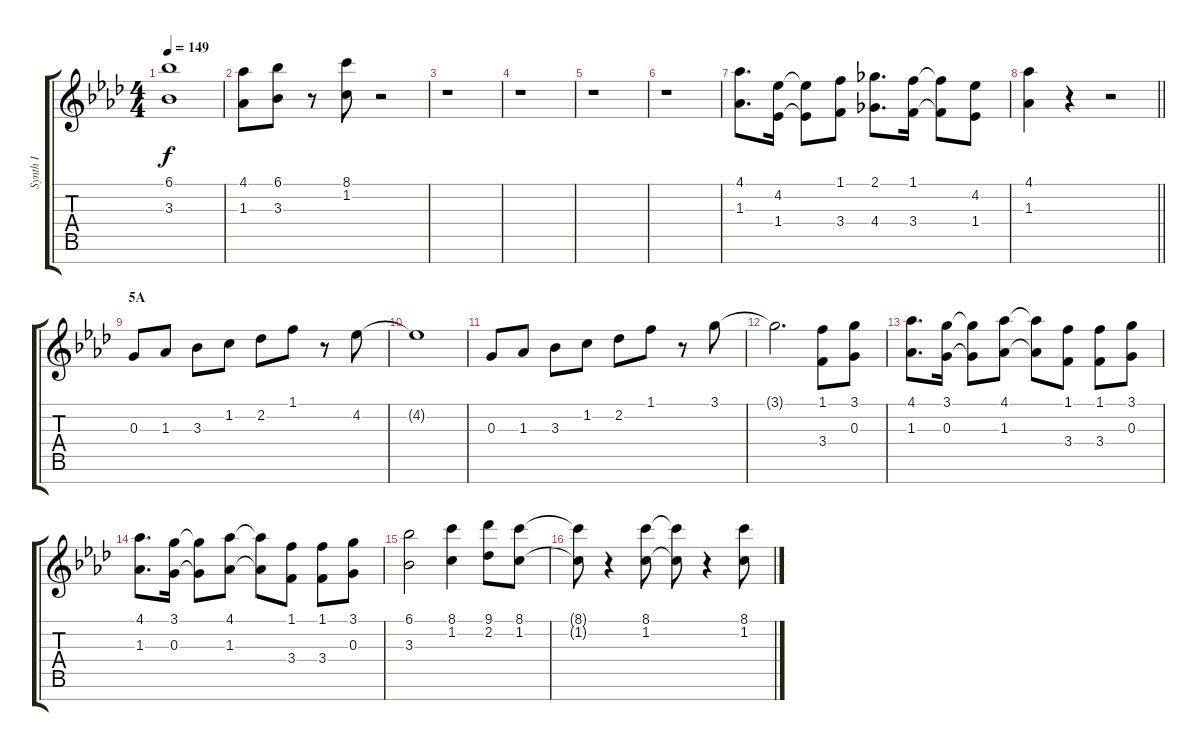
\track ("Synth I" "Synth I") {instrument lead2sawtooth}
\staff {score tabs}
\tuning (E5 B4 G4 D4 A3 E3 B2) {hide}
\ts (4 4)
\tempo 149
\clef g2
\ks ab
(6.1 3.3).1{dy f} |
(4.1 1.3).8 (6.1 3.3).8 r.8 (8.1 1.2).8 r.2 |
r.1 |
r.1 |
r.1 |
r.1 |
(4.1 1.3).8{d} (4.2 1.4).16 (4.2{t} 1.4{t}).8 (1.1 3.4).8 (2.1 4.4).8{d} (1.1 3.4).16 (1.1{t} 3.4{t}).8 (4.2 1.4).8 |
\barLineRight lightlight
(4.1 1.3).4 r.4 r.2 |
\section ("" "5A")
0.3.8 1.3.8 3.3.8 1.2.8 2.2.8 1.1.8 r.8 4.2.8 |
4.2{t}.1 |
0.3.8 1.3.8 3.3.8 1.2.8 2.2.8 1.1.8 r.8 3.1.8 |
3.1{t}.2{d} (1.1 3.4).8 (3.1 0.3).8 |
(4.1 1.3).8{d} (3.1 0.3).16 (3.1{t} 0.3{t}).8 (4.1 1.3).8 (4.1{t} 1.3{t}).8 (1.1 3.4).8 (1.1 3.4).8 (3.1 0.3).8 |
(4.1 1.3).8{d} (3.1 0.3).16 (3.1{t} 0.3{t}).8 (4.1 1.3).8 (4.1{t} 1.3{t}).8 (1.1 3.4).8 (1.1 3.4).8 (3.1 0.3).8 |
(6.1 3.3).2 (8.1 1.2).4 (9.1 2.2).8 (8.1 1.2).8 |
(8.1{t} 1.2{t}).8 r.4 (8.1 1.2).8 (8.1{t} 1.2{t}).8 r.4 (8.1 1.2).8
